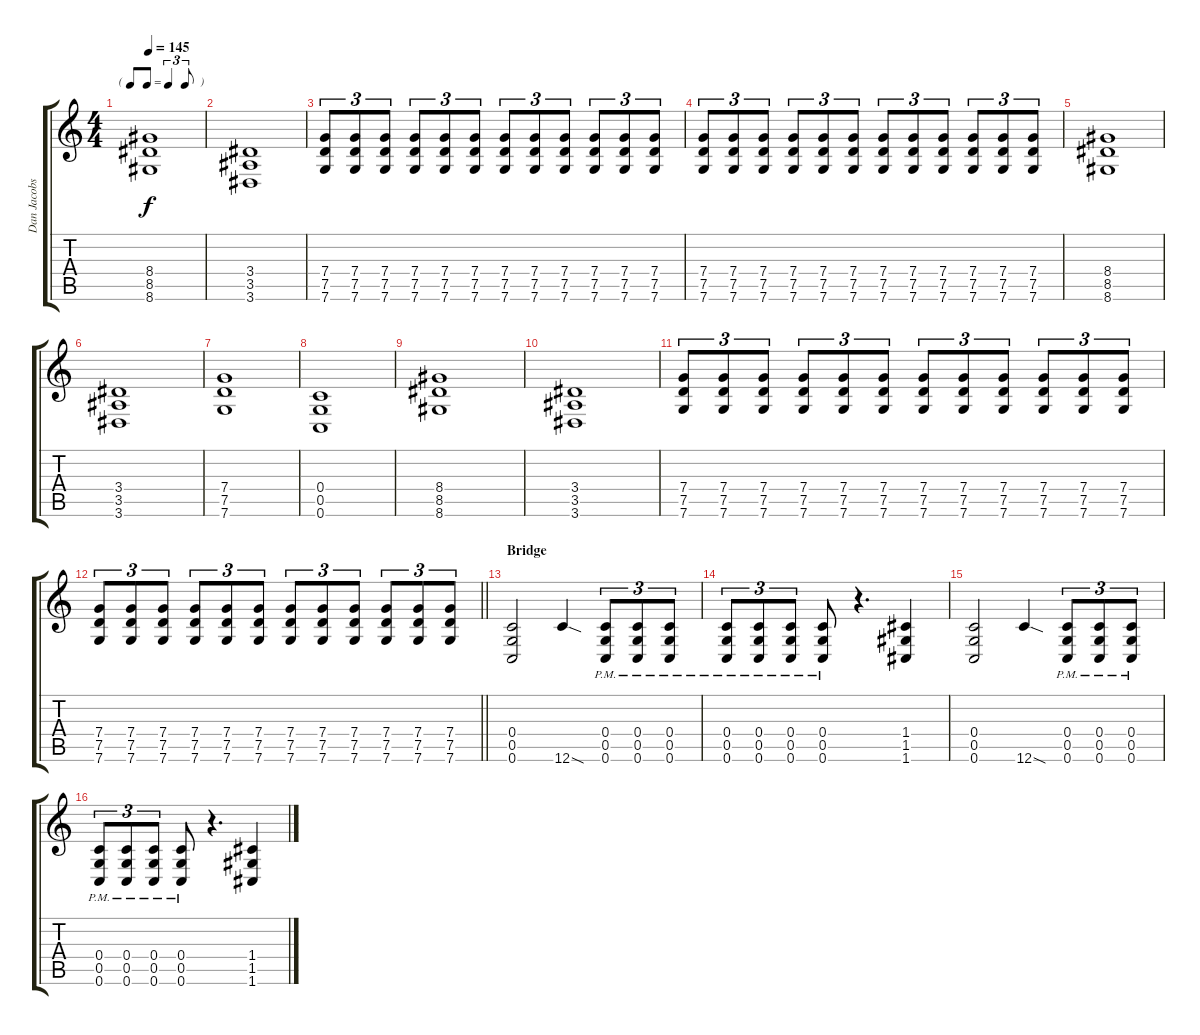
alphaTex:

\track ("Dan Jacobs" "Dan Jacobs") {instrument distortionguitar}
\staff {score tabs}
\tuning (D4 A3 F3 C3 G2 C2) {hide}
\ts (4 4)
\tf triplet8th
\tempo 145
\clef g2
\ks c
(8.4 8.5 8.6).1{dy f} |
(3.4 3.5 3.6).1 |
(7.4 7.5 7.6).8{tu (3 2)} (7.4 7.5 7.6).8{tu (3 2)} (7.4 7.5 7.6).8{tu (3 2)} (7.4 7.5 7.6).8{tu (3 2)} (7.4 7.5 7.6).8{tu (3 2)} (7.4 7.5 7.6).8{tu (3 2)} (7.4 7.5 7.6).8{tu (3 2)} (7.4 7.5 7.6).8{tu (3 2)} (7.4 7.5 7.6).8{tu (3 2)} (7.4 7.5 7.6).8{tu (3 2)} (7.4 7.5 7.6).8{tu (3 2)} (7.4 7.5 7.6).8{tu (3 2)} |
(7.4 7.5 7.6).8{tu (3 2)} (7.4 7.5 7.6).8{tu (3 2)} (7.4 7.5 7.6).8{tu (3 2)} (7.4 7.5 7.6).8{tu (3 2)} (7.4 7.5 7.6).8{tu (3 2)} (7.4 7.5 7.6).8{tu (3 2)} (7.4 7.5 7.6).8{tu (3 2)} (7.4 7.5 7.6).8{tu (3 2)} (7.4 7.5 7.6).8{tu (3 2)} (7.4 7.5 7.6).8{tu (3 2)} (7.4 7.5 7.6).8{tu (3 2)} (7.4 7.5 7.6).8{tu (3 2)} |
(8.4 8.5 8.6).1 |
(3.4 3.5 3.6).1 |
(7.4 7.5 7.6).1 |
(0.4 0.5 0.6).1 |
(8.4 8.5 8.6).1 |
(3.4 3.5 3.6).1 |
(7.4 7.5 7.6).8{tu (3 2)} (7.4 7.5 7.6).8{tu (3 2)} (7.4 7.5 7.6).8{tu (3 2)} (7.4 7.5 7.6).8{tu (3 2)} (7.4 7.5 7.6).8{tu (3 2)} (7.4 7.5 7.6).8{tu (3 2)} (7.4 7.5 7.6).8{tu (3 2)} (7.4 7.5 7.6).8{tu (3 2)} (7.4 7.5 7.6).8{tu (3 2)} (7.4 7.5 7.6).8{tu (3 2)} (7.4 7.5 7.6).8{tu (3 2)} (7.4 7.5 7.6).8{tu (3 2)} |
\barLineRight lightlight
(7.4 7.5 7.6).8{tu (3 2)} (7.4 7.5 7.6).8{tu (3 2)} (7.4 7.5 7.6).8{tu (3 2)} (7.4 7.5 7.6).8{tu (3 2)} (7.4 7.5 7.6).8{tu (3 2)} (7.4 7.5 7.6).8{tu (3 2)} (7.4 7.5 7.6).8{tu (3 2)} (7.4 7.5 7.6).8{tu (3 2)} (7.4 7.5 7.6).8{tu (3 2)} (7.4 7.5 7.6).8{tu (3 2)} (7.4 7.5 7.6).8{tu (3 2)} (7.4 7.5 7.6).8{tu (3 2)} |
\section ("" "Bridge")
(0.4 0.5 0.6).2 12.6{sod}.4 (0.4{pm} 0.5{pm} 0.6{pm}).8{tu (3 2)} (0.4{pm} 0.5{pm} 0.6{pm}).8{tu (3 2)} (0.4{pm} 0.5{pm} 0.6{pm}).8{tu (3 2)} |
(0.4{pm} 0.5{pm} 0.6{pm}).8{tu (3 2)} (0.4{pm} 0.5{pm} 0.6{pm}).8{tu (3 2)} (0.4{pm} 0.5{pm} 0.6{pm}).8{tu (3 2)} (0.4{pm} 0.5{pm} 0.6{pm}).8 r.4{d} (1.4 1.5 1.6).4 |
(0.4 0.5 0.6).2 12.6{sod}.4 (0.4{pm} 0.5{pm} 0.6{pm}).8{tu (3 2)} (0.4{pm} 0.5{pm} 0.6{pm}).8{tu (3 2)} (0.4{pm} 0.5{pm} 0.6{pm}).8{tu (3 2)} |
(0.4{pm} 0.5{pm} 0.6{pm}).8{tu (3 2)} (0.4{pm} 0.5{pm} 0.6{pm}).8{tu (3 2)} (0.4{pm} 0.5{pm} 0.6{pm}).8{tu (3 2)} (0.4{pm} 0.5{pm} 0.6{pm}).8 r.4{d} (1.4 1.5 1.6).4
